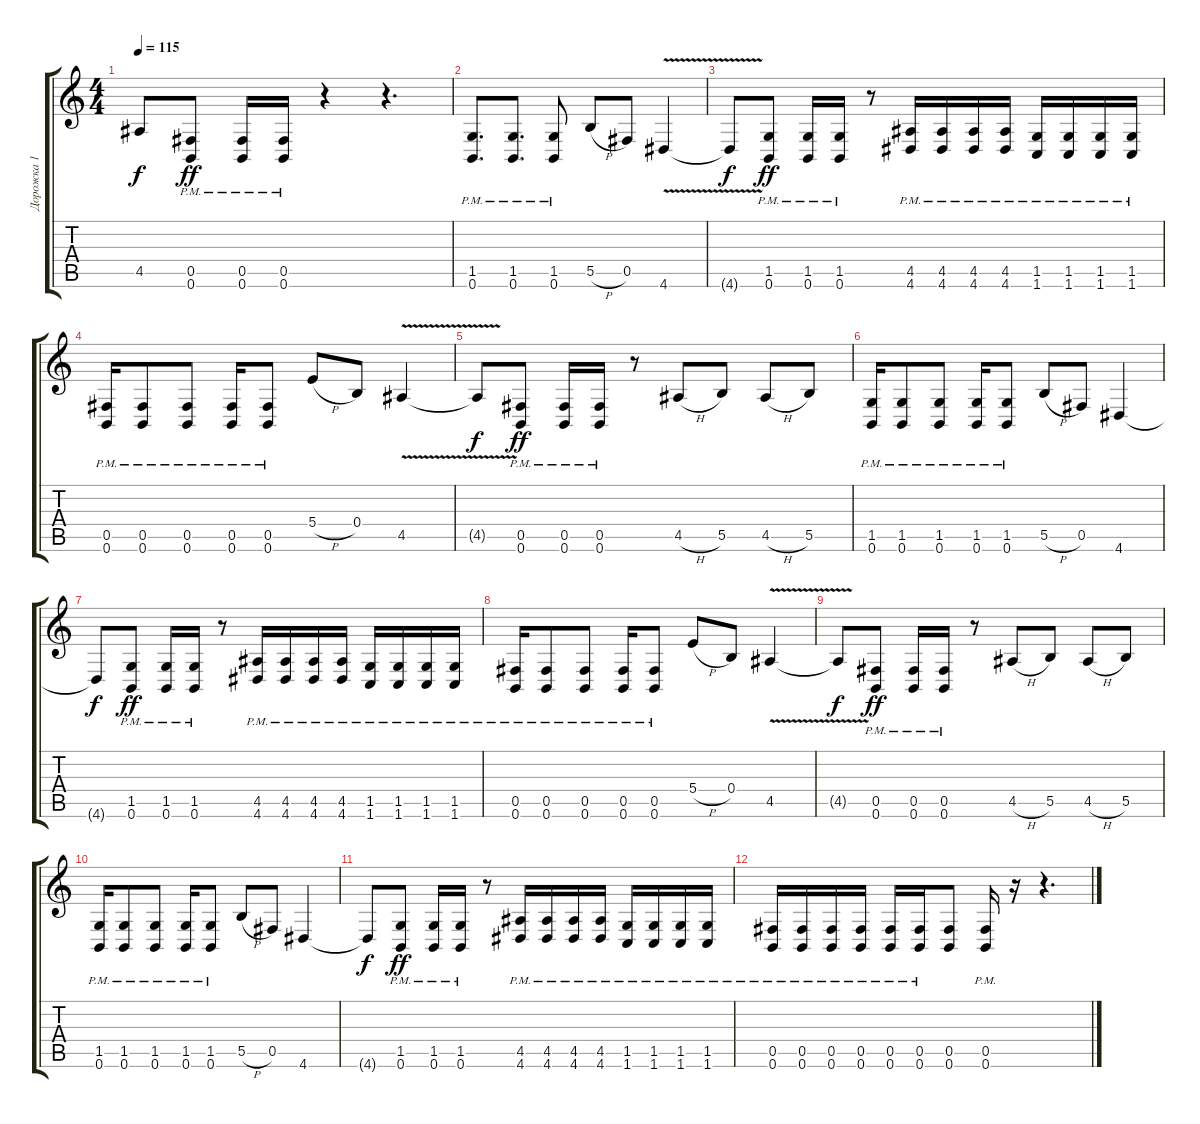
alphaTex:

\track ("Дорожка 1" "Дорожка 1") {instrument distortionguitar}
\staff {score tabs}
\tuning (Db4 Ab3 E3 B2 Gb2 B1) {hide}
\ts (4 4)
\tempo 115
\clef g2
\ks c
4.5{t}.8{dy f} (0.5{pm} 0.6{pm}).8{dy ff} (0.5{pm} 0.6{pm}).16 (0.5{pm} 0.6{pm}).16 r.4 r.4{d} |
(1.5{pm} 0.6{pm}).8{d} (1.5{pm} 0.6{pm}).8{d} (1.5{pm} 0.6{pm}).8 5.5{h}.8 0.5.8 4.6{v}.4 |
4.6{t}.8{dy f} (1.5{pm} 0.6{pm}).8{dy ff} (1.5{pm} 0.6{pm}).16 (1.5{pm} 0.6{pm}).16 r.8 (4.5{pm} 4.6{pm}).16 (4.5{pm} 4.6{pm}).16 (4.5{pm} 4.6{pm}).16 (4.5{pm} 4.6{pm}).16 (1.5{pm} 1.6{pm}).16 (1.5{pm} 1.6{pm}).16 (1.5{pm} 1.6{pm}).16 (1.5{pm} 1.6{pm}).16 |
(0.5{pm} 0.6{pm}).16 (0.5{pm} 0.6{pm}).8 (0.5{pm} 0.6{pm}).8 (0.5{pm} 0.6{pm}).16 (0.5{pm} 0.6{pm}).8 5.4{h}.8 0.4.8 4.5{v}.4 |
4.5{t}.8{dy f} (0.5{pm} 0.6{pm}).8{dy ff} (0.5{pm} 0.6{pm}).16 (0.5{pm} 0.6{pm}).16 r.8 4.5{h}.8 5.5.8 4.5{h}.8 5.5.8 |
(1.5{pm} 0.6{pm}).16 (1.5{pm} 0.6{pm}).8 (1.5{pm} 0.6{pm}).8 (1.5{pm} 0.6{pm}).16 (1.5{pm} 0.6{pm}).8 5.5{h}.8 0.5.8 4.6.4 |
4.6{t}.8{dy f} (1.5{pm} 0.6{pm}).8{dy ff} (1.5{pm} 0.6{pm}).16 (1.5{pm} 0.6{pm}).16 r.8 (4.5{pm} 4.6{pm}).16 (4.5{pm} 4.6{pm}).16 (4.5{pm} 4.6{pm}).16 (4.5{pm} 4.6{pm}).16 (1.5{pm} 1.6{pm}).16 (1.5{pm} 1.6{pm}).16 (1.5{pm} 1.6{pm}).16 (1.5{pm} 1.6{pm}).16 |
(0.5{pm} 0.6{pm}).16 (0.5{pm} 0.6{pm}).8 (0.5{pm} 0.6{pm}).8 (0.5{pm} 0.6{pm}).16 (0.5{pm} 0.6{pm}).8 5.4{h}.8 0.4.8 4.5{v}.4 |
4.5{t}.8{dy f} (0.5{pm} 0.6{pm}).8{dy ff} (0.5{pm} 0.6{pm}).16 (0.5{pm} 0.6{pm}).16 r.8 4.5{h}.8 5.5.8 4.5{h}.8 5.5.8 |
(1.5{pm} 0.6{pm}).16 (1.5{pm} 0.6{pm}).8 (1.5{pm} 0.6{pm}).8 (1.5{pm} 0.6{pm}).16 (1.5{pm} 0.6{pm}).8 5.5{h}.8 0.5.8 4.6.4 |
4.6{t}.8{dy f} (1.5{pm} 0.6{pm}).8{dy ff} (1.5{pm} 0.6{pm}).16 (1.5{pm} 0.6{pm}).16 r.8 (4.5{pm} 4.6{pm}).16 (4.5{pm} 4.6{pm}).16 (4.5{pm} 4.6{pm}).16 (4.5{pm} 4.6{pm}).16 (1.5{pm} 1.6{pm}).16 (1.5{pm} 1.6{pm}).16 (1.5{pm} 1.6{pm}).16 (1.5{pm} 1.6{pm}).16 |
(0.5{pm} 0.6{pm}).16 (0.5{pm} 0.6{pm}).16 (0.5{pm} 0.6{pm}).16 (0.5{pm} 0.6{pm}).16 (0.5{pm} 0.6{pm}).16 (0.5{pm} 0.6{pm}).16 (0.5 0.6).8 (0.5{pm} 0.6{pm}).16 r.16 r.4{d}
